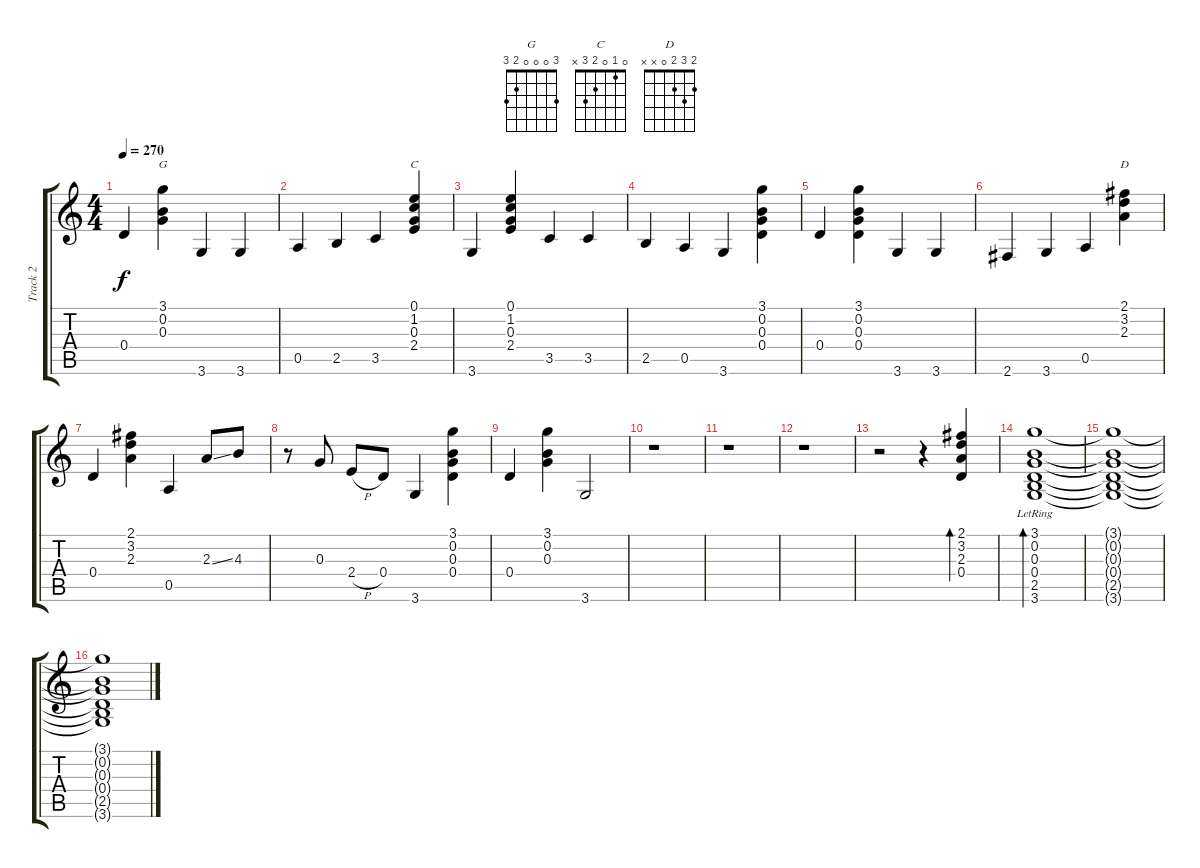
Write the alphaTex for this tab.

\track ("Track 2" "Track 2") {instrument acousticguitarsteel}
\staff {score tabs}
\tuning (E4 B3 G3 D3 A2 E2) {hide}
\chord ("G" 3 0 0 0 2 3)
\chord ("C" 0 1 0 2 3 x)
\chord ("D" 2 3 2 0 x x)
\ts (4 4)
\tempo 270
\clef g2
\ks c
0.4.4{dy f} (3.1 0.2 0.3).4{ch "G"} 3.6.4 3.6.4 |
0.5.4 2.5.4 3.5.4 (0.1 1.2 0.3 2.4).4{ch "C"} |
3.6.4 (0.1 1.2 0.3 2.4).4 3.5.4 3.5.4 |
2.5.4 0.5.4 3.6.4 (3.1 0.2 0.3 0.4).4 |
0.4.4 (3.1 0.2 0.3 0.4).4 3.6.4 3.6.4 |
2.6.4 3.6.4 0.5.4 (2.1 3.2 2.3).4{ch "D"} |
0.4.4 (2.1 3.2 2.3).4 0.5.4 2.3{ss}.8 4.3.8 |
r.8 0.3.8 2.4{h}.8 0.4.8 3.6.4 (3.1 0.2 0.3 0.4).4 |
0.4.4 (3.1 0.2 0.3).4 3.6.2 |
r.1 |
r.1 |
r.1 |
r.2 r.4 (2.1 3.2 2.3 0.4).4{bd 120} |
(3.1{lr} 0.2{lr} 0.3{lr} 0.4{lr} 2.5{lr} 3.6{lr}).1{bd 120} |
(3.1{t} 0.2{t} 0.3{t} 0.4{t} 2.5{t} 3.6{t}).1 |
(3.1{t} 0.2{t} 0.3{t} 0.4{t} 2.5{t} 3.6{t}).1
